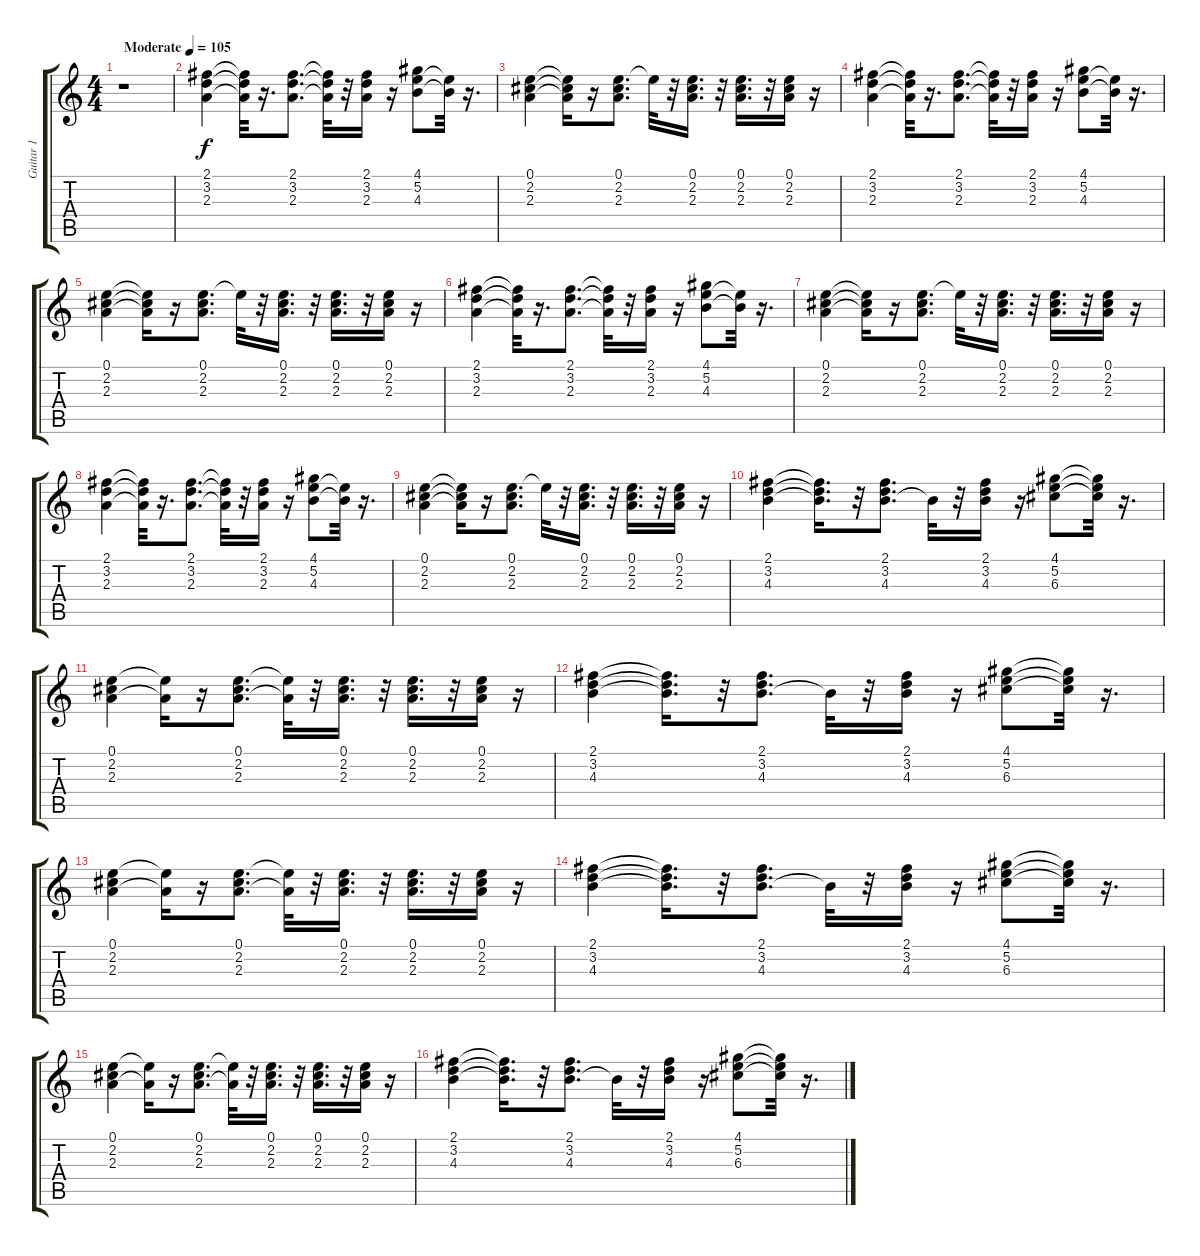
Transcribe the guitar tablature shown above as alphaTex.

\track ("Guitar 1" "Guitar 1") {instrument electricguitarclean}
\staff {score tabs}
\tuning (E4 B3 G3 D3 A2 E2) {hide}
\ts (4 4)
\tempo (105 "Moderate")
\clef g2
\ks c
r.1{dy f instrument electricguitarclean} |
(2.1 3.2 2.3).4 (2.1{t} 3.2{t} 2.3{t}).32 r.16{d} (2.1 3.2 2.3).8{d} (2.1{t} 3.2{t} 2.3{t}).32 r.32 (2.1 3.2 2.3).16 r.16 (4.1 5.2 4.3).8 (5.2{t} 4.3{t}).32 r.16{d} |
(0.1 2.2 2.3).4 (0.1{t} 2.2{t} 2.3{t}).16 r.16 (0.1 2.2 2.3).8{d} 0.1{t}.32 r.32 (0.1 2.2 2.3).16{d} r.32 (0.1 2.2 2.3).16{d} r.32 (0.1 2.2 2.3).16 r.16 |
(2.1 3.2 2.3).4 (2.1{t} 3.2{t} 2.3{t}).32 r.16{d} (2.1 3.2 2.3).8{d} (2.1{t} 3.2{t} 2.3{t}).32 r.32 (2.1 3.2 2.3).16 r.16 (4.1 5.2 4.3).8 (5.2{t} 4.3{t}).32 r.16{d} |
(0.1 2.2 2.3).4 (0.1{t} 2.2{t} 2.3{t}).16 r.16 (0.1 2.2 2.3).8{d} 0.1{t}.32 r.32 (0.1 2.2 2.3).16{d} r.32 (0.1 2.2 2.3).16{d} r.32 (0.1 2.2 2.3).16 r.16 |
(2.1 3.2 2.3).4 (2.1{t} 3.2{t} 2.3{t}).32 r.16{d} (2.1 3.2 2.3).8{d} (2.1{t} 3.2{t} 2.3{t}).32 r.32 (2.1 3.2 2.3).16 r.16 (4.1 5.2 4.3).8 (5.2{t} 4.3{t}).32 r.16{d} |
(0.1 2.2 2.3).4 (0.1{t} 2.2{t} 2.3{t}).16 r.16 (0.1 2.2 2.3).8{d} 0.1{t}.32 r.32 (0.1 2.2 2.3).16{d} r.32 (0.1 2.2 2.3).16{d} r.32 (0.1 2.2 2.3).16 r.16 |
(2.1 3.2 2.3).4 (2.1{t} 3.2{t} 2.3{t}).32 r.16{d} (2.1 3.2 2.3).8{d} (2.1{t} 3.2{t} 2.3{t}).32 r.32 (2.1 3.2 2.3).16 r.16 (4.1 5.2 4.3).8 (5.2{t} 4.3{t}).32 r.16{d} |
(0.1 2.2 2.3).4 (0.1{t} 2.2{t} 2.3{t}).16 r.16 (0.1 2.2 2.3).8{d} 0.1{t}.32 r.32 (0.1 2.2 2.3).16{d} r.32 (0.1 2.2 2.3).16{d} r.32 (0.1 2.2 2.3).16 r.16 |
(2.1 3.2 4.3).4 (2.1{t} 3.2{t} 4.3{t}).16{d} r.32 (2.1 3.2 4.3).8{d} 4.3{t}.32 r.32 (2.1 3.2 4.3).16 r.16 (4.1 5.2 6.3).8 (4.1{t} 5.2{t} 6.3{t}).32 r.16{d} |
(0.1 2.2 2.3).4 (0.1{t} 2.3{t}).16 r.16 (0.1 2.2 2.3).8{d} (0.1{t} 2.3{t}).32 r.32 (0.1 2.2 2.3).16{d} r.32 (0.1 2.2 2.3).16{d} r.32 (0.1 2.2 2.3).16 r.16 |
(2.1 3.2 4.3).4 (2.1{t} 3.2{t} 4.3{t}).16{d} r.32 (2.1 3.2 4.3).8{d} 4.3{t}.32 r.32 (2.1 3.2 4.3).16 r.16 (4.1 5.2 6.3).8 (4.1{t} 5.2{t} 6.3{t}).32 r.16{d} |
(0.1 2.2 2.3).4 (0.1{t} 2.3{t}).16 r.16 (0.1 2.2 2.3).8{d} (0.1{t} 2.3{t}).32 r.32 (0.1 2.2 2.3).16{d} r.32 (0.1 2.2 2.3).16{d} r.32 (0.1 2.2 2.3).16 r.16 |
(2.1 3.2 4.3).4 (2.1{t} 3.2{t} 4.3{t}).16{d} r.32 (2.1 3.2 4.3).8{d} 4.3{t}.32 r.32 (2.1 3.2 4.3).16 r.16 (4.1 5.2 6.3).8 (4.1{t} 5.2{t} 6.3{t}).32 r.16{d} |
(0.1 2.2 2.3).4 (0.1{t} 2.3{t}).16 r.16 (0.1 2.2 2.3).8{d} (0.1{t} 2.3{t}).32 r.32 (0.1 2.2 2.3).16{d} r.32 (0.1 2.2 2.3).16{d} r.32 (0.1 2.2 2.3).16 r.16 |
(2.1 3.2 4.3).4 (2.1{t} 3.2{t} 4.3{t}).16{d} r.32 (2.1 3.2 4.3).8{d} 4.3{t}.32 r.32 (2.1 3.2 4.3).16 r.16 (4.1 5.2 6.3).8 (4.1{t} 5.2{t} 6.3{t}).32 r.16{d}
